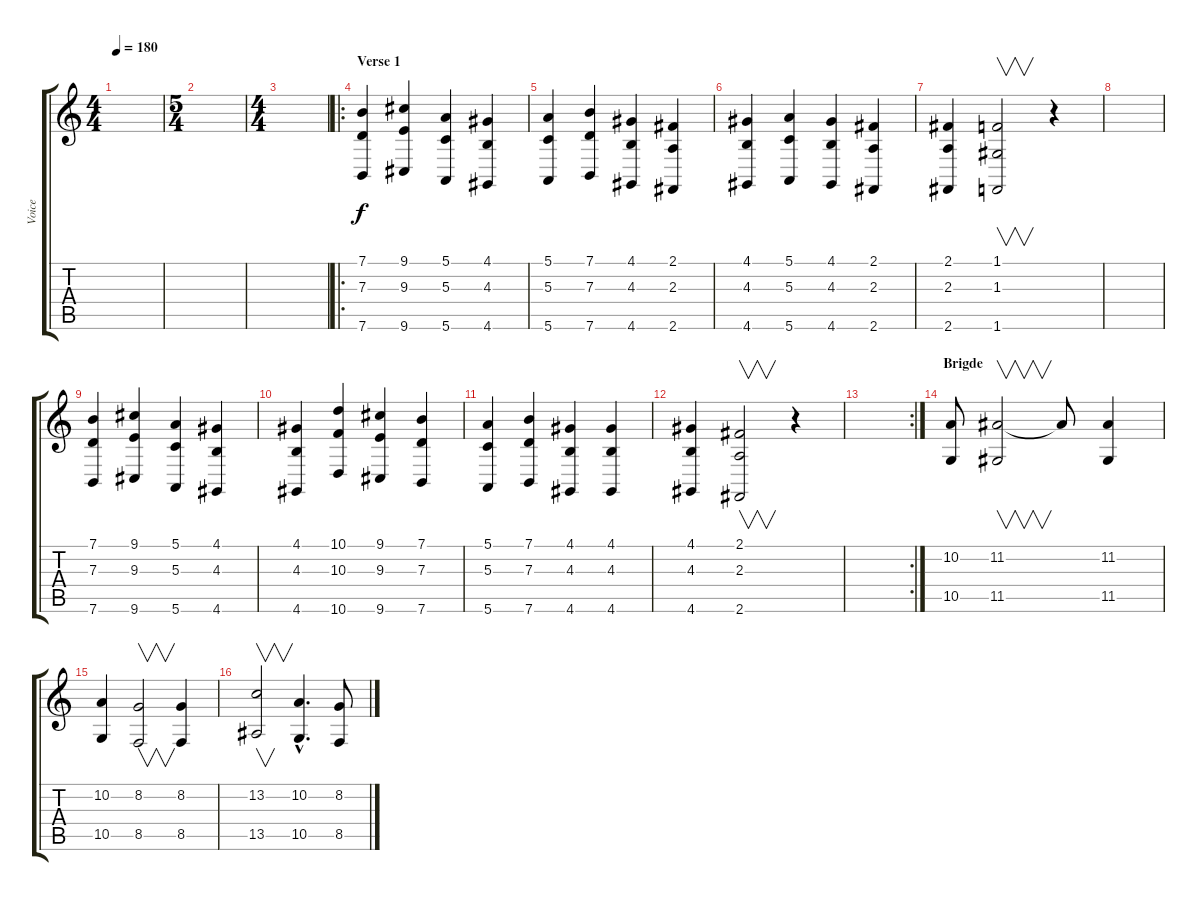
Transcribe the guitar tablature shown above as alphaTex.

\track ("Voice" "Voice") {instrument choiraahs}
\staff {score tabs}
\tuning (E4 B3 G3 D3 A2 E2) {hide}
\ts (4 4)
\tempo 180
\clef g2
\ks c
|
\ts (5 4)
|
\ts (4 4)
|
\ro
\section ("" "Verse 1")
(7.1 7.3 7.6).4 (9.1 9.3 9.6).4 (5.1 5.3 5.6).4 (4.1 4.3 4.6).4 |
(5.1 5.3 5.6).4 (7.1 7.3 7.6).4 (4.1 4.3 4.6).4 (2.1 2.3 2.6).4 |
(4.1 4.3 4.6).4 (5.1 5.3 5.6).4 (4.1 4.3 4.6).4 (2.1 2.3 2.6).4 |
(2.1 2.3 2.6).4 (1.1 1.3 1.6).2{v} r.4 |
|
(7.1 7.3 7.6).4 (9.1 9.3 9.6).4 (5.1 5.3 5.6).4 (4.1 4.3 4.6).4 |
(4.1 4.3 4.6).4 (10.1 10.3 10.6).4 (9.1 9.3 9.6).4 (7.1 7.3 7.6).4 |
(5.1 5.3 5.6).4 (7.1 7.3 7.6).4 (4.1 4.3 4.6).4 (4.1 4.3 4.6).4 |
(4.1 4.3 4.6).4 (2.1 2.3 2.6).2{v} r.4 |
\rc 2
|
\section ("" "Brigde")
(10.2 10.5).8 (11.2 11.5).2{v} 11.2{t}.8 (11.2 11.5).4 |
(10.2 10.5).4 (8.2 8.5).2{v} (8.2 8.5).4 |
(13.2 13.5).2{v} (10.2{hac} 10.5{hac}).4{d} (8.2 8.5).8
